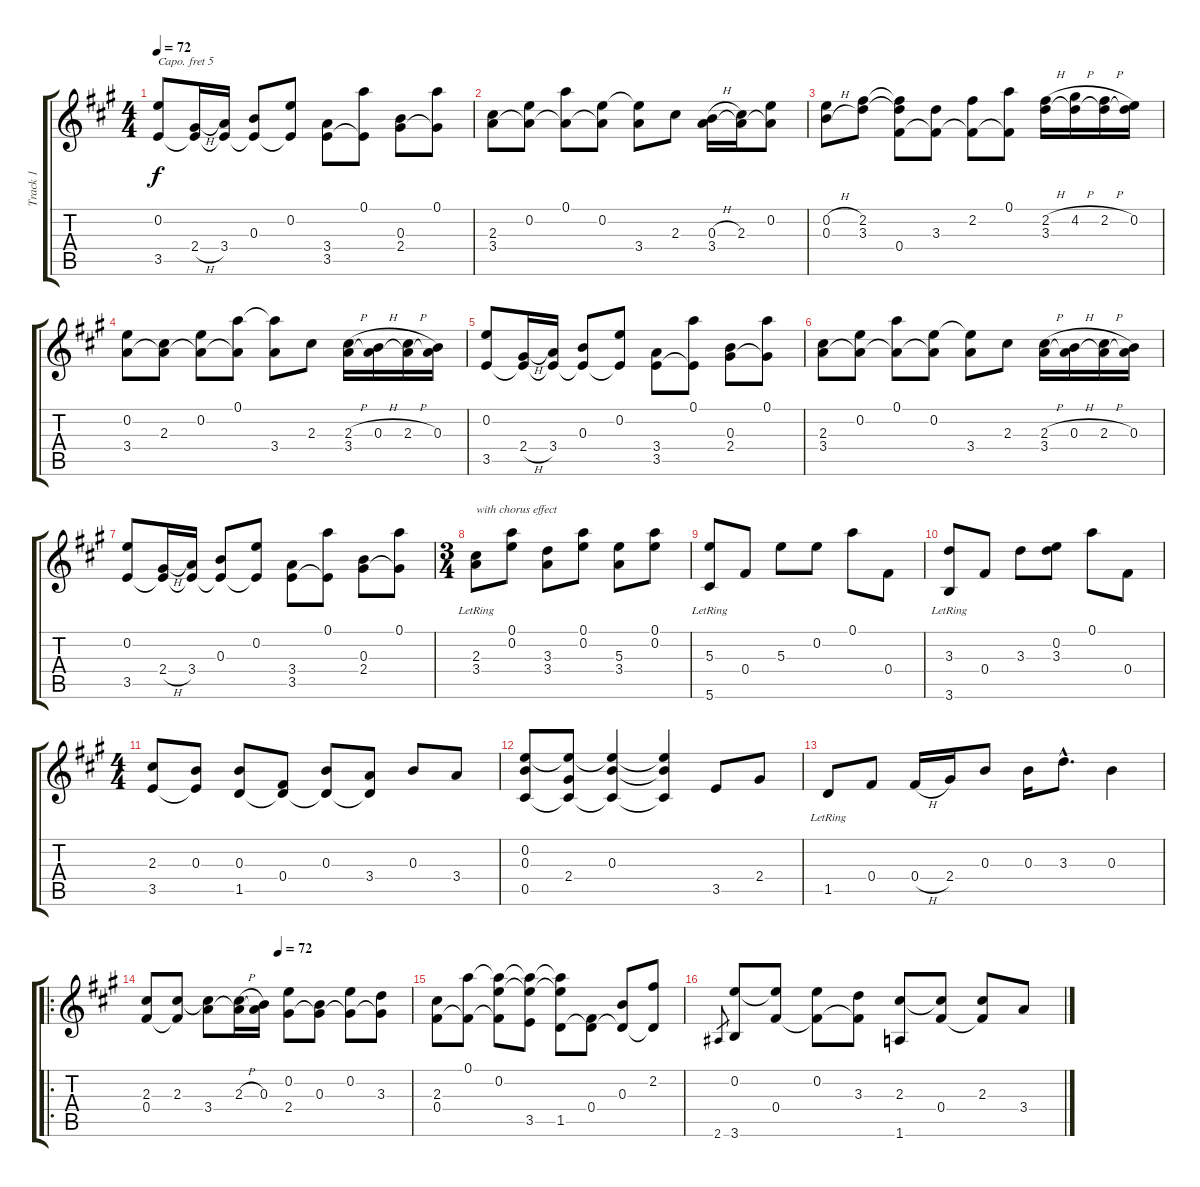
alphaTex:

\track ("Track 1" "Track 1") {instrument acousticguitarsteel}
\staff {score tabs}
\capo 5
\tuning (E4 B3 Gb3 Db3 Ab2 Eb2) {hide}
\ts (4 4)
\tempo 72
\clef g2
\ks a
(0.2 3.5).8{dy f} (2.4{h} 3.5{t}).16 (3.4 3.5{t}).16 (0.3 3.5{t}).8 (0.2 3.5{t}).8 (3.4 3.5).8 (0.1 3.5{t}).8 (0.3 2.4).8 (0.1 2.4{t}).8 |
(2.3 3.4).8 (0.2 3.4{t}).8 (0.1 3.4{t}).8 (0.2 3.4{t}).8 (0.2{t} 3.4).8 2.3.8 (0.3{h} 3.4).16 (2.3 3.4{t}).16 (0.2 3.4{t}).8 |
(0.2{h} 0.3{h}).8 (2.2 3.3).8 (2.2{t} 3.3{t} 0.4).8 (3.3 0.4{t}).8 (2.2 0.4{t}).8 (0.1 0.4{t}).8 (2.2{h} 3.3).16 (4.2{h} 3.3{t}).16 (2.2{h} 3.3{t}).16 (0.2 3.3{t}).16 |
(0.2 3.4).8 (2.3 3.4{t}).8 (0.2 3.4{t}).8 (0.1 3.4{t}).8 (0.1{t} 3.4).8 2.3.8 (2.3{h} 3.4).16 (0.3{h} 3.4{t}).16 (2.3{h} 3.4{t}).16 (0.3 3.4{t}).16 |
(0.2 3.5).8 (2.4{h} 3.5{t}).16 (3.4 3.5{t}).16 (0.3 3.5{t}).8 (0.2 3.5{t}).8 (3.4 3.5).8 (0.1 3.5{t}).8 (0.3 2.4).8 (0.1 2.4{t}).8 |
(2.3 3.4).8 (0.2 3.4{t}).8 (0.1 3.4{t}).8 (0.2 3.4{t}).8 (0.2{t} 3.4).8 2.3.8 (2.3{h} 3.4).16 (0.3{h} 3.4{t}).16 (2.3{h} 3.4{t}).16 (0.3 3.4{t}).16 |
(0.2 3.5).8 (2.4{h} 3.5{t}).16 (3.4 3.5{t}).16 (0.3 3.5{t}).8 (0.2 3.5{t}).8 (3.4 3.5).8 (0.1 3.5{t}).8 (0.3 2.4).8 (0.1 2.4{t}).8 |
\ts (3 4)
(2.3 3.4{lr}).8{txt "with chorus effect"} (0.1 0.2).8 (3.3 3.4).8 (0.1 0.2).8 (5.3 3.4).8 (0.1 0.2).8 |
(5.3 5.6{lr}).8 0.4.8 5.3.8 0.2.8 0.1.8 0.4.8 |
(3.3 3.6{lr}).8 0.4.8 3.3.8 (0.2 3.3).8 0.1.8 0.4.8 |
\ts (4 4)
(2.3 3.5).8 (0.3 3.5{t}).8 (0.3 1.5).8 (0.4 1.5{t}).8 (0.3 1.5{t}).8 (3.4 1.5{t}).8 0.3.8 3.4.8 |
(0.2 0.3 0.5).8 (0.2{t} 2.4 0.5{t}).8 (0.2{t} 0.3 0.5{t}).4 (0.2{t} 0.3{t} 0.5{t}).4 3.5.8 2.4.8 |
1.5{lr}.8 0.4.8 0.4{h}.16 2.4.16 0.3.8 0.3.16 3.3{hac}.8{d} 0.3.4 |
\ro
\tempo (72 0.5)
(2.3 0.4).8 (2.3 0.4{t}).8 (2.3{t} 3.4).8 (2.3{h} 3.4{t}).16 (0.3 3.4{t}).16 (0.2 2.4).8 (0.3 2.4{t}).8 (0.2 2.4{t}).8 (3.3 2.4{t}).8 |
(2.3 0.4).8 (0.1 0.4{t}).8 (0.1{t} 0.2 0.4{t}).8 (0.1{t} 0.2{t} 3.5).8 (0.1{t} 0.2{t} 1.5).8 (0.4 1.5{t}).8 (0.3 1.5{t}).8 (2.2 1.5{t}).8 |
2.6.8{gr} (0.2 3.6).8 (0.2{t} 0.4).8 (0.2 0.4{t}).8 (3.3 0.4{t}).8 (2.3 1.6).8 (2.3{t} 0.4).8 (2.3 0.4{t}).8 3.4.8
